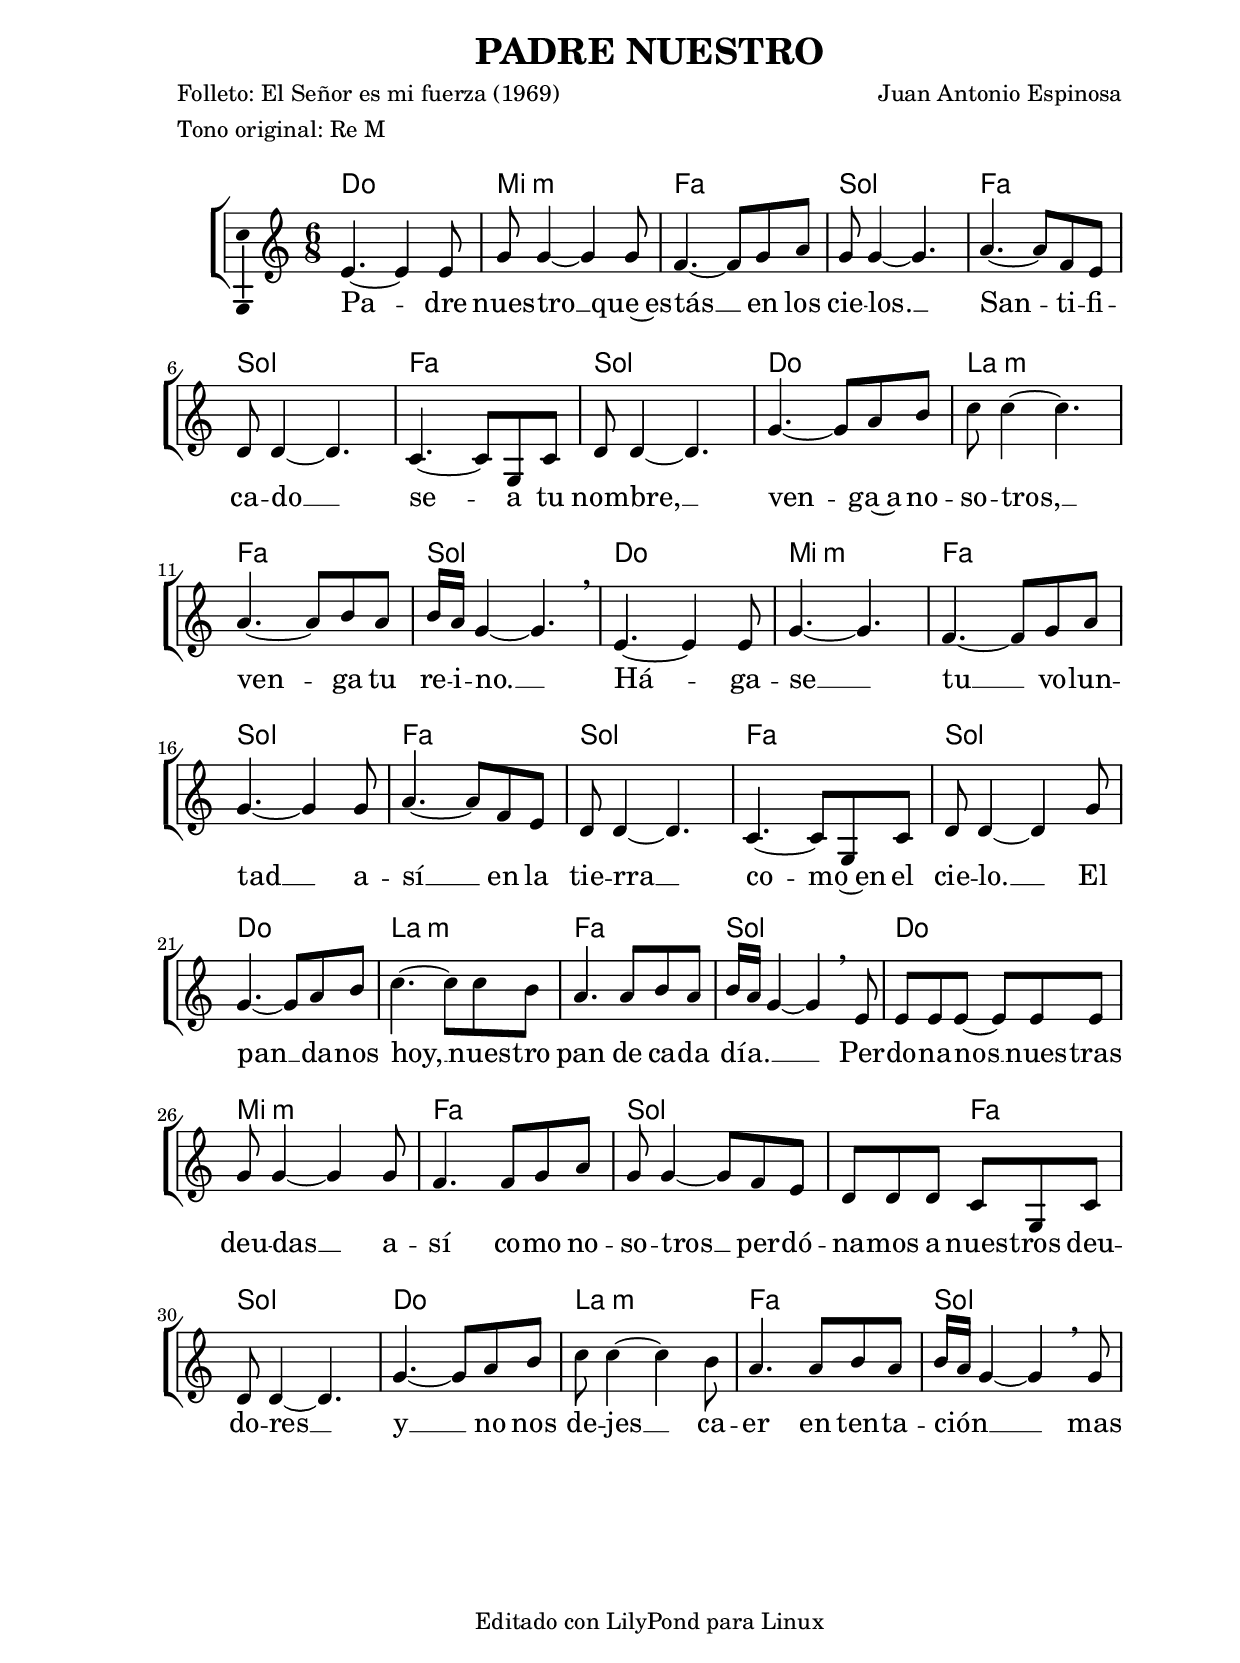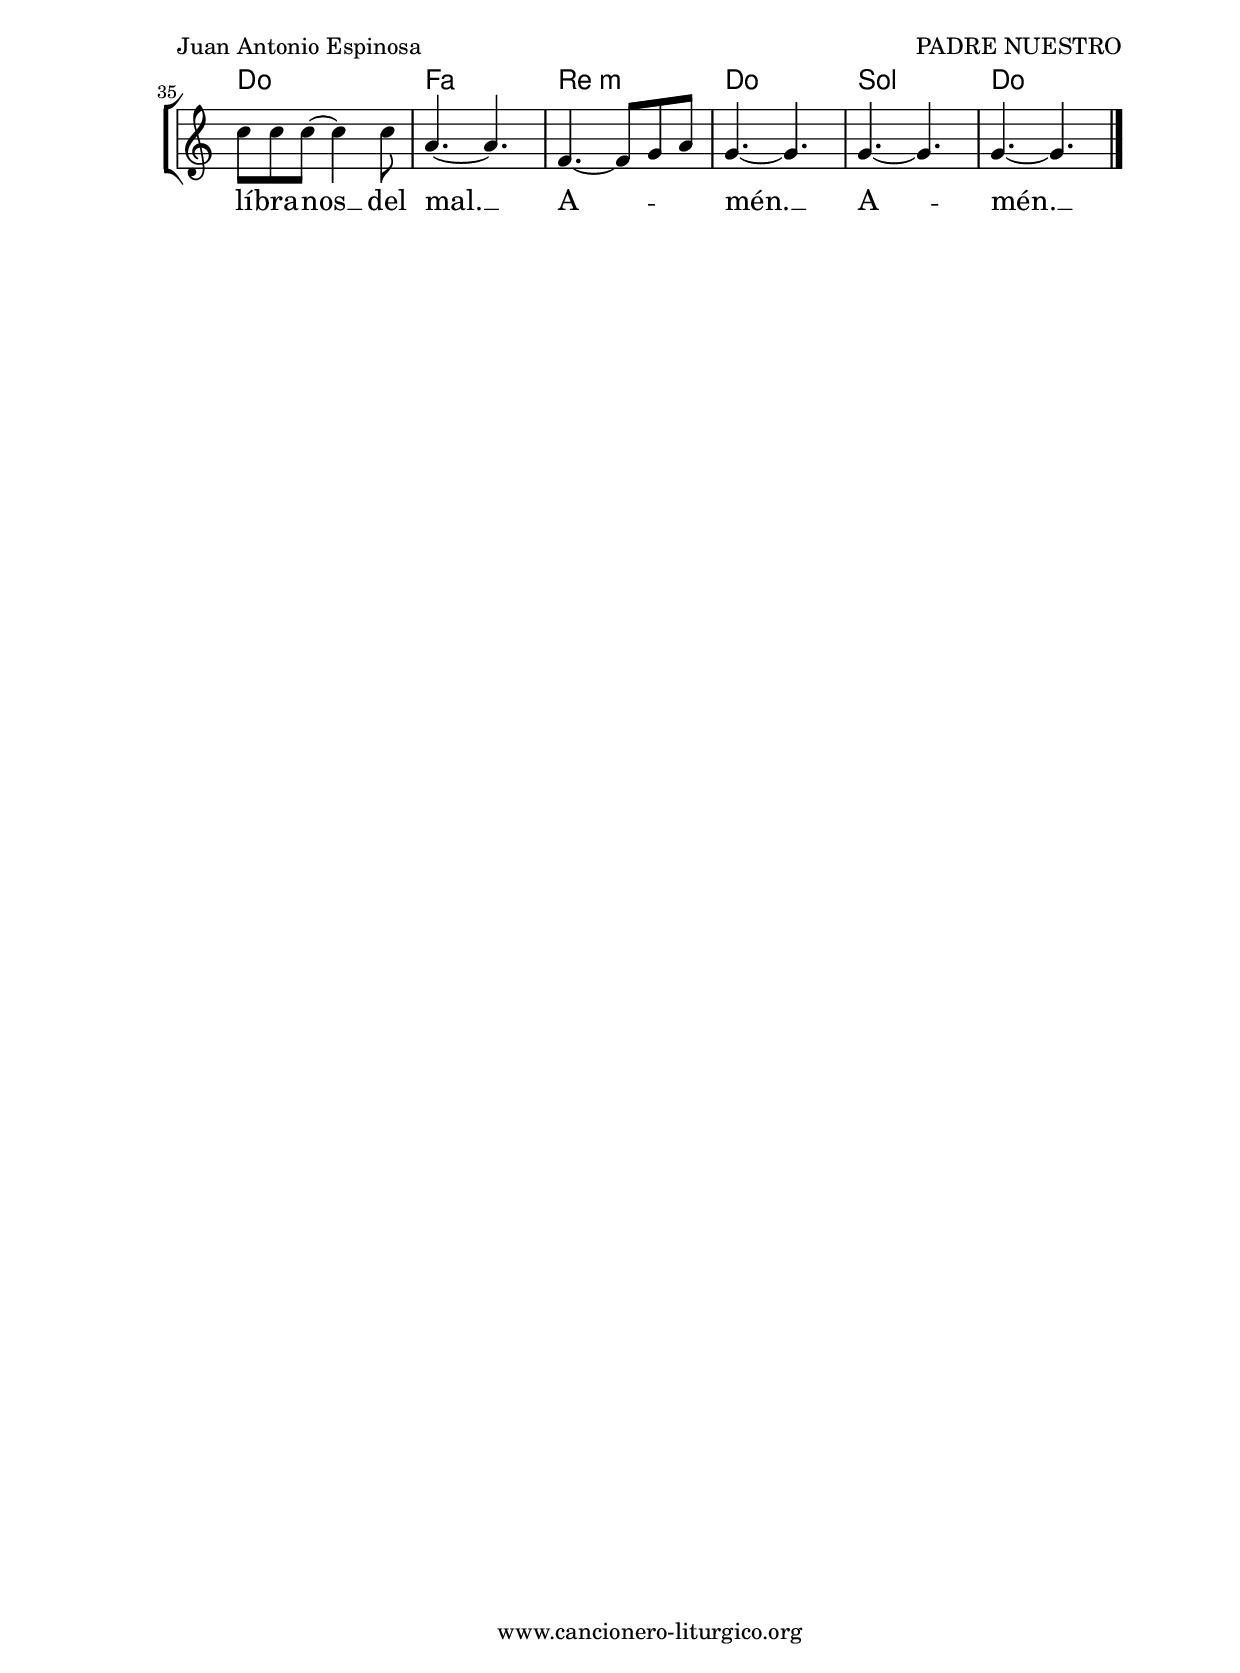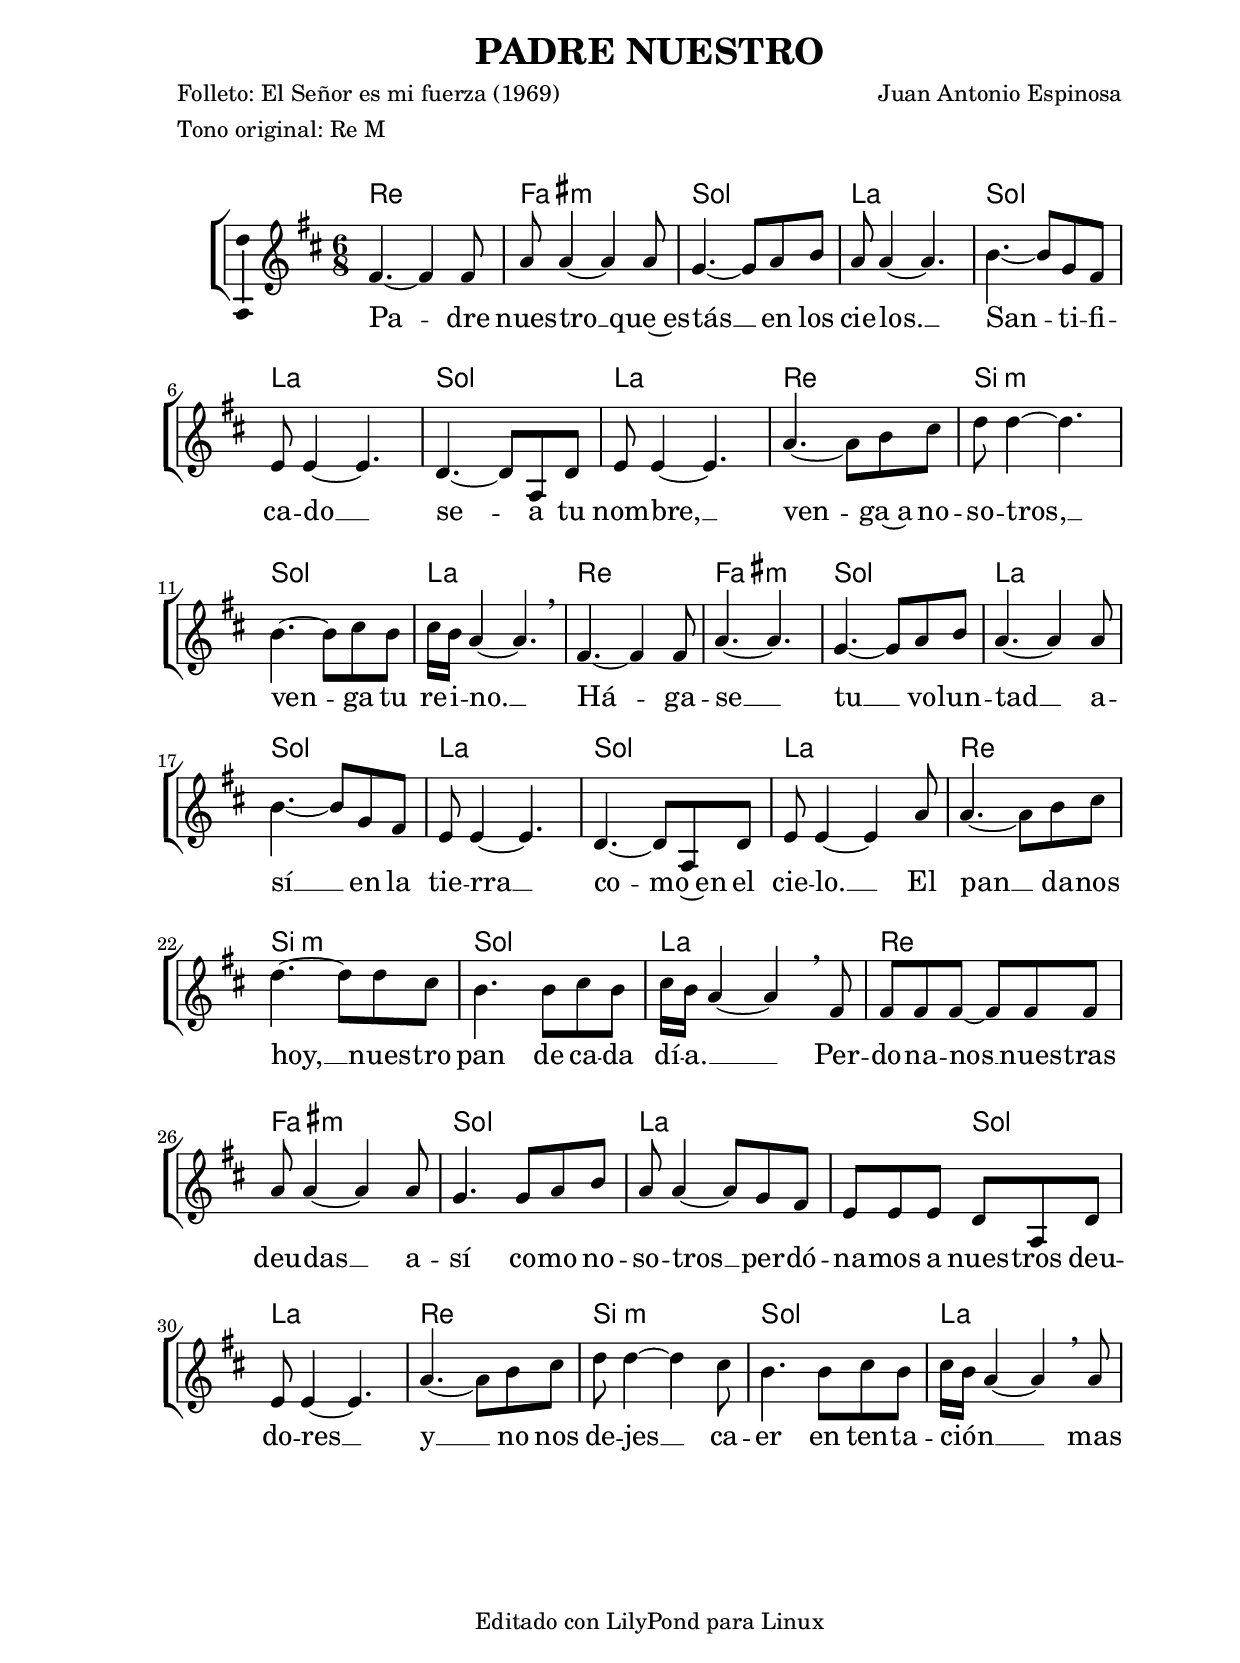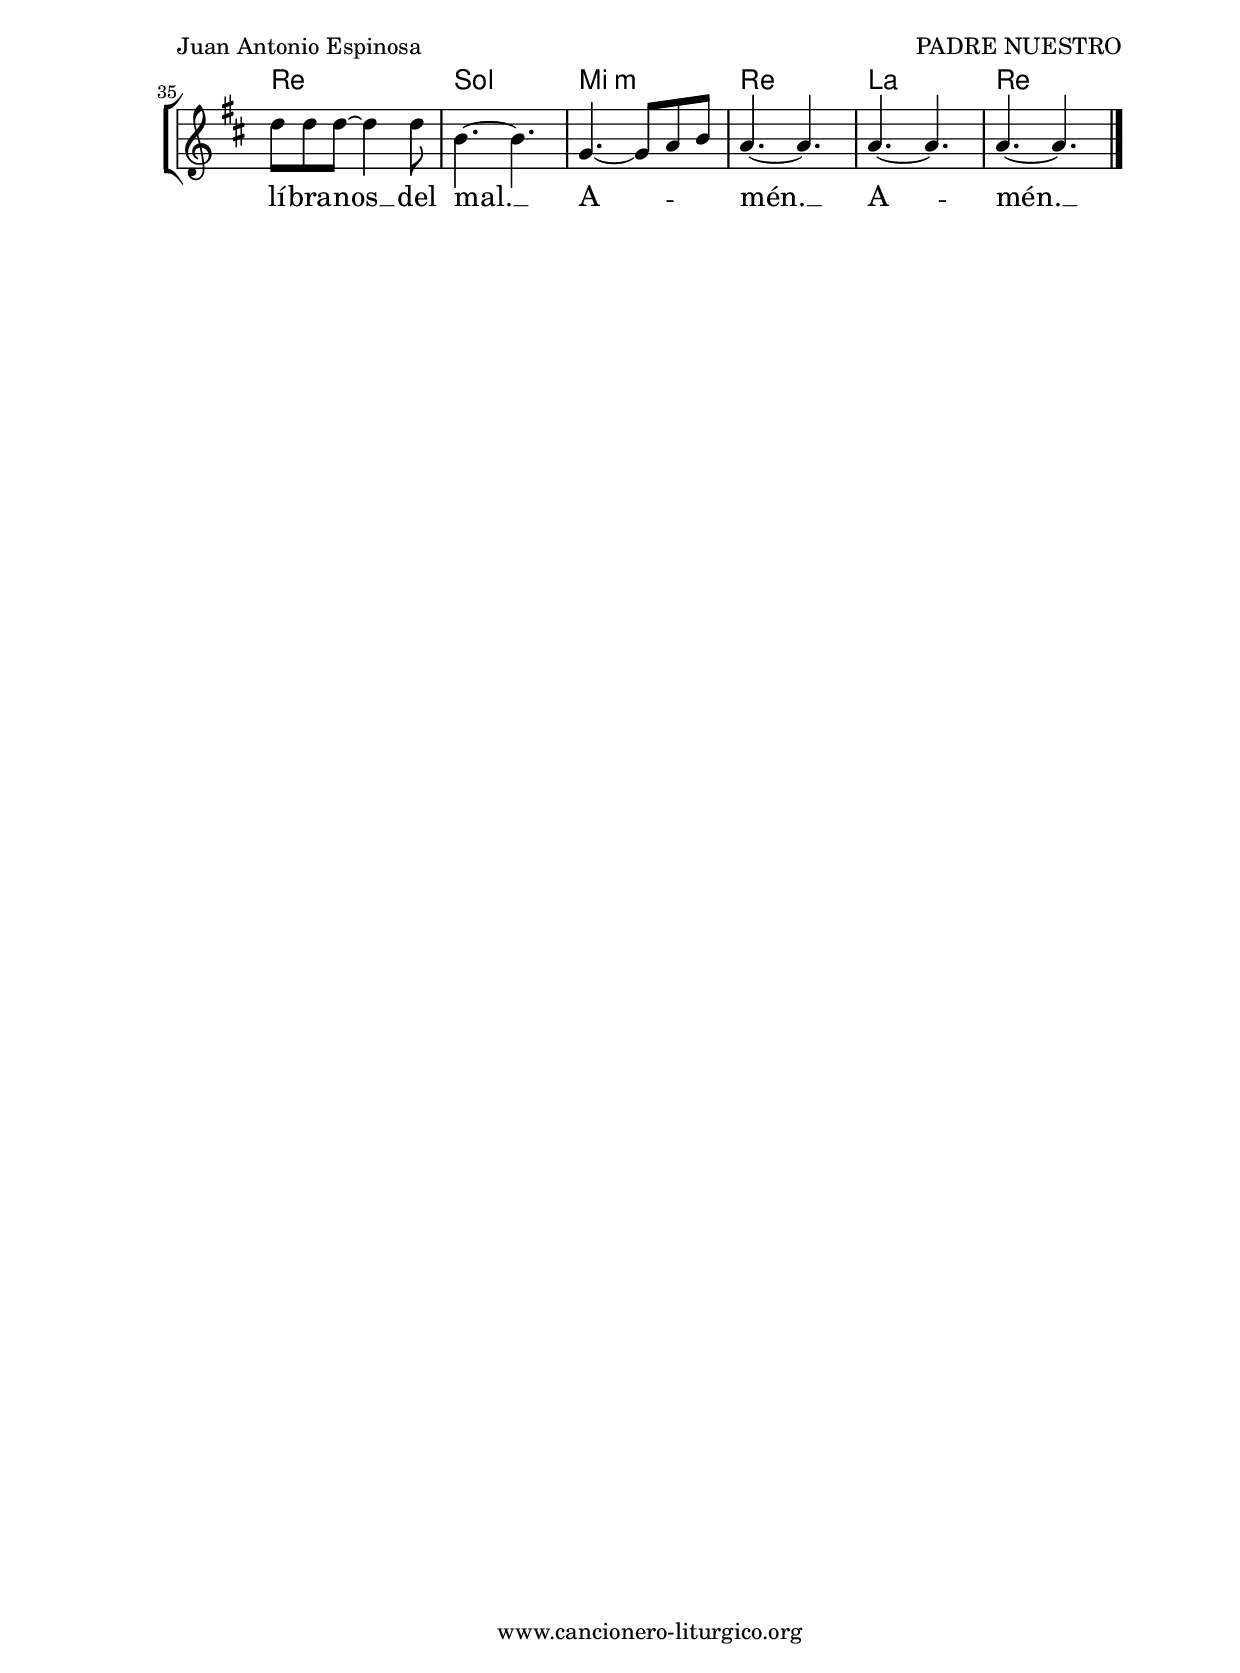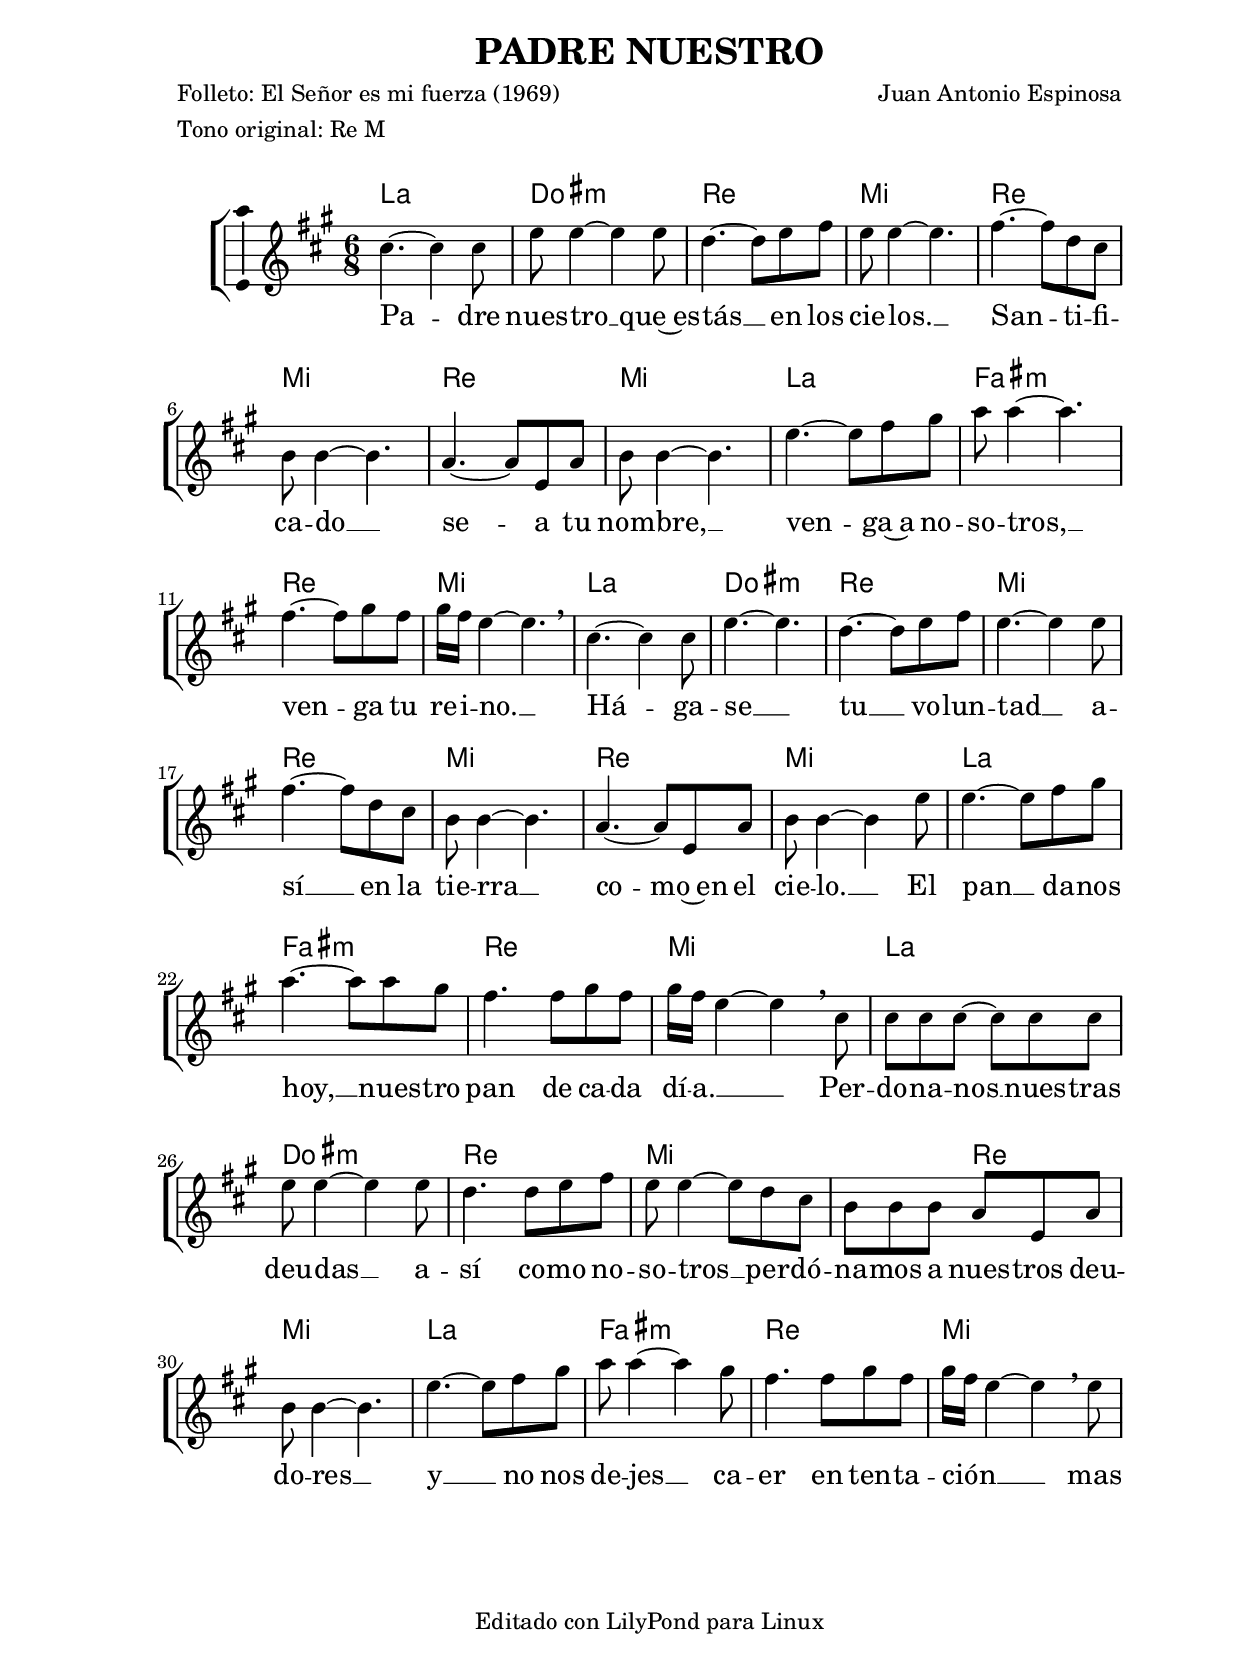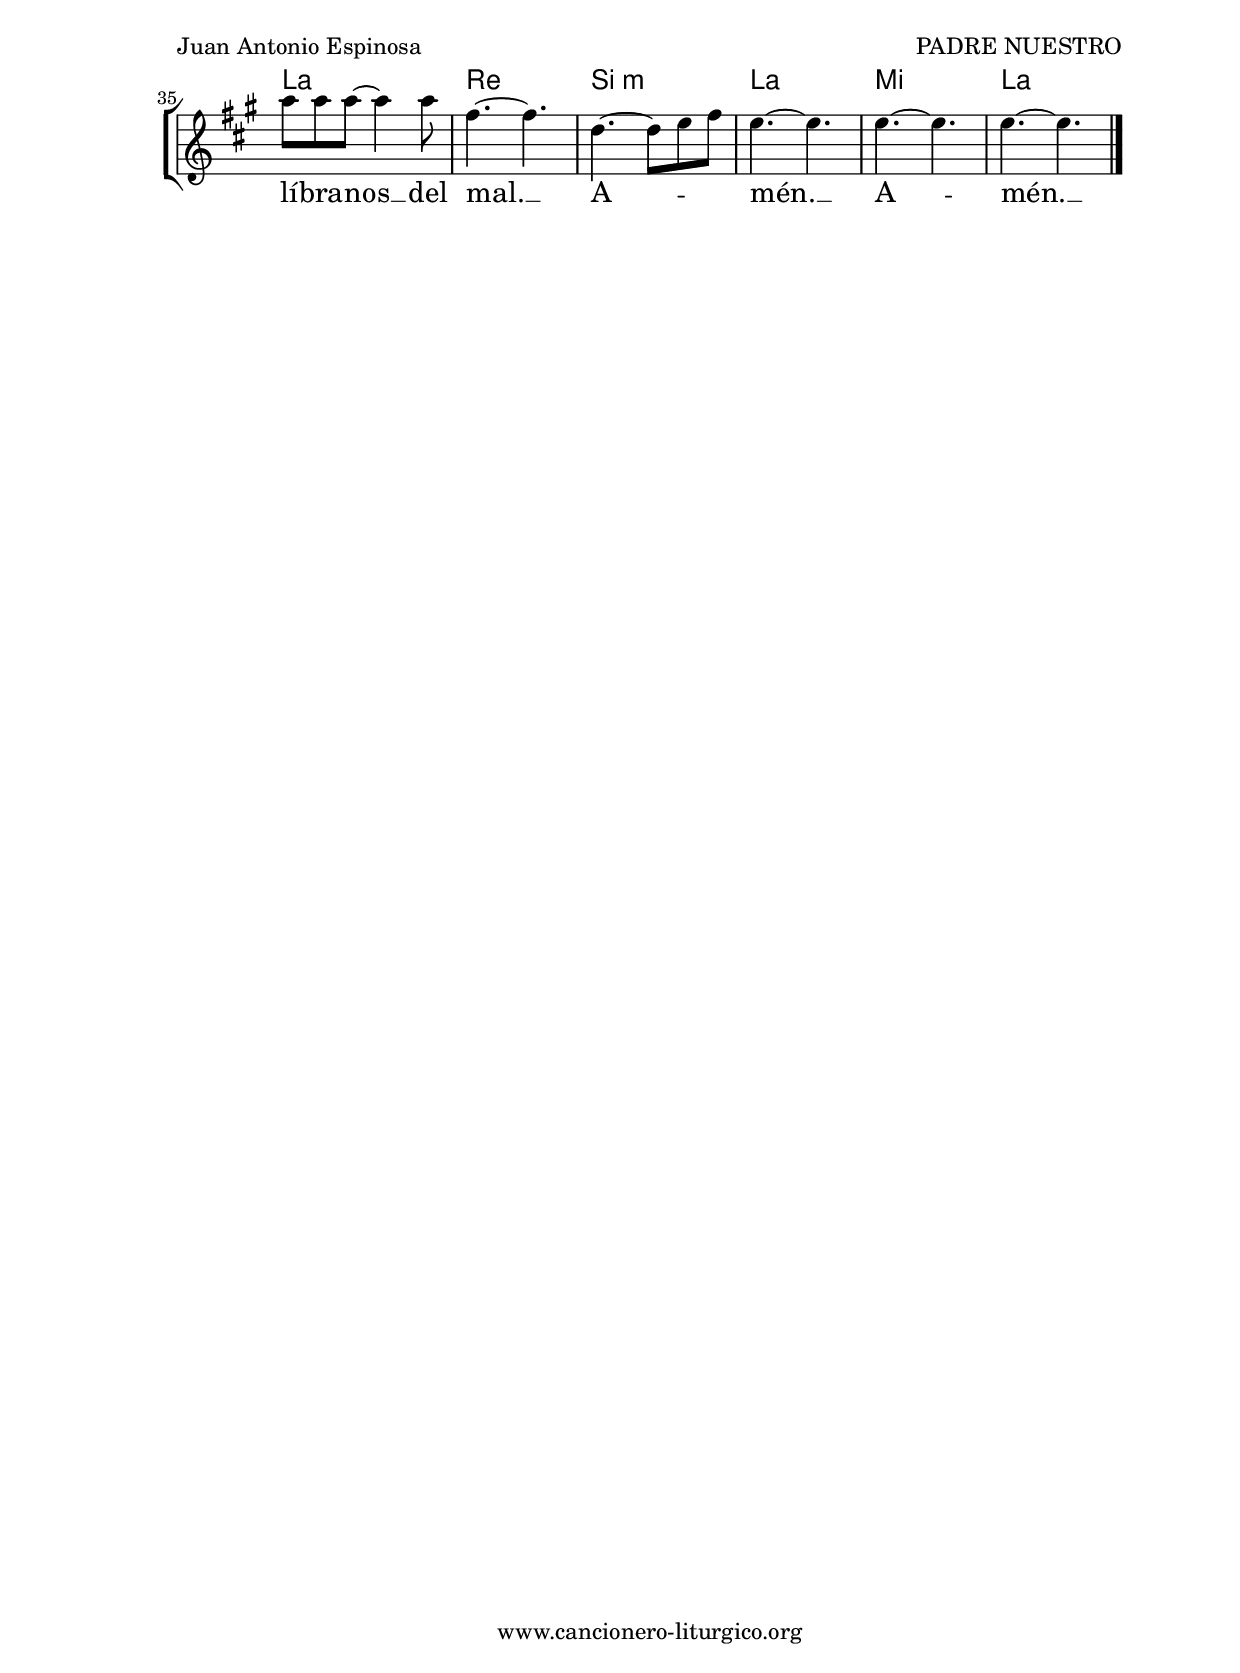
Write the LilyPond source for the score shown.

%
%para convertir .midi en .wav:
%timidity filename.midi -Ow -o finename.wav
%
%
%Para convertir de .wav a .mp3:
%lame -h -m j filename.wav
%
%
%para escuchar el midi:
%timidity nombrefichero.midi
%


%versión de lilypond para la que se ha escrito esta partitura:
\version "2.16.0"

	%Tamaño papel
	#(set-default-paper-size "a4")
	%Tamaño partitura
	#(set-global-staff-size 20)
	%No responde al pulsar sobre una nota
	#(ly:set-option 'point-and-click #f)

%parámetros del encabezamiento:
\header {
	title = "PADRE NUESTRO"
	subtitle = ""
	composer = "Juan Antonio Espinosa"
	poet = "Folleto: El Señor es mi fuerza (1969)"
	meter = "Tono original: Re M"
	arranger = ""
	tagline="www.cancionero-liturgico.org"
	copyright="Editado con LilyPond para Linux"
	}

%parámetros asociados al papel:
\paper  {
	oddHeaderMarkup = \markup {\fill-line { \on-the-fly #not-first-page \fromproperty #'header:title \on-the-fly #not-first-page \fromproperty #'header:composer }}
	evenHeaderMarkup = \markup {\fill-line { \fromproperty #'header:composer \fromproperty #'header:title }}
	#(set-paper-size "a4")
	print-page-number = ##f
	first-page-number = 1
	print-first-page-number = ##f
%	head-separation = 3.0 \cm
	top-margin = 2.0 \cm
	bottom-margin = 0.5\cm
%%%	bottom-margin = -0.5\cm
	left-margin = 3.0 \cm
	line-width = 16.0 \cm 
	indent = 8\mm
	interscoreline = 2.\mm
	between-system-space = 15\mm
%	para que las partituras no llenen la hoja:
	ragged-bottom = ##t
%	idem para la última hoja:
	ragged-last-bottom = ##f
%	para que las partituras llenen el ancho del papel:
	ragged-last = ##f
	after-title-space = 2.5 \cm
%page-count=1
system-count=8

	%Flexible Vertical Spacing
%	markup-markup-spacing =
%	#'((basic-distance . 15) (minimum-distance . 15) (padding . 3))
	markup-system-spacing =
	#'((basic-distance . 15) (minimum-distance . 15) (padding . 3))
	system-system-spacing =
	#'((basic-distance . 15) (minimum-distance . 15) (padding . 3))
	score-system-spacing =
	#'((basic-distance . 15) (minimum-distance . 15) (padding . 5))
%	top-system-spacing = % header
%	#'((basic-distance . 8) (minimum-distance . 0) (padding . 0))
%	top-markup-spacing =
%	#'((basic-distance . 20) (minimum-distance . 20) (padding . 0))
	last-bottom-spacing = % footer
	#'((basic-distance . 5) (minimum-distance . 5) (padding . 0))
%	score-markup-spacing =
%	#'((basic-distance . 16) (minimum-distance . 13) (padding . 0))

	}


%parámetros que afectan a toda la partitura:
global =  {
	%clave de sol (G):
	\clef G
	%armadura:
	\transpose d c
	\key d \major
	\tempo 4=125
	\set Score.tempoHideNote = ##t
	}


acordes = {
	\italianChords
	\chordmode {
	\transpose d c
{

d2. fis:m g a g a g a d b:m g a d fis:m g a g a g a d b:m g a d fis:m g a s4. g4. a2. d b:m g a d g e:m d a d

}
	}
}

melodia = 
	\transpose d c
{
	\relative c'{
	\time 6/8

fis4.~fis4 fis8
a8 a4~a4 a8
g4.~g8 a b
a8 a4~a4.
b4.~b8 g fis
e8 e4~e4.
d4.~d8 a d
e8 e4~e4.
a4.~a8 b cis
d8 d4~d4.
b4.~b8 cis b
cis16 b a4~a4.
\breathe
fis4.~fis4 fis8
a4.~a4.
g4.~g8 a b
a4.~a4 a8
b4.~b8 g fis
e8 e4~e4.
d4.~d8 a d
e8 e4~e

a8
a4.~a8 b cis
d4.~d8 d cis
b4. b8 cis b
cis16 b a4~a4 \breathe fis8
fis8 fis fis~fis fis fis
a8 a4~a4 a8
g4. g8 a b
a8 a4~a8 g fis
e8 e e d a d
e8 e4~e4.
a4.~a8 b cis d8 d4~d cis8
b4. b8 cis b
cis16 b a4~a \breathe a8
d8 d d~d4 d8
b4.~b4.
g4.~g8 a b
a4.~a4.
a4.~a4.
a4.~a4.

\bar "|."

	}
	}


texto = \lyricmode {
Pa -- dre nues -- tro __
que~es -- tás __ en los cie -- los. __
San -- ti -- fi -- ca -- do __ se -- a tu nom -- bre, __
ven -- ga~a no -- so -- tros, __ ven -- ga tu re -- i -- no. __
Há -- ga -- se __ tu __ vo -- lun -- tad __
a -- sí __ en la tie -- rra __
co -- mo~en el cie -- lo. __

El pan __ da -- nos hoy, __
nues -- tro pan de ca -- da dí -- a. __ _
Per -- do -- na -- nos __ nues -- tras deu -- das __
a -- sí co -- mo no -- so -- tros __
per -- dó -- na -- mos a nues -- tros deu -- do -- res __
y __ no nos de -- jes __ ca -- er en ten -- ta -- ción __ _ _
mas lí -- bra -- nos __ del mal. __
A -- _ _ mén. __ A -- mén. __


	}



acordesStaff = \context ChordNames = acordesStaff <<
	\set chordChanges = ##t
	\acordes
	>>


vozStaff = \context Voice = vozStaff
\with {\consists "Ambitus_engraver"}
<<
%	\set Staff.instrumentName = ""
%	\set Staff.shortInstrumentName = ""
%	\set Staff.midiInstrument = #"clarinet"
%	\set Staff.midiInstrument = #"cello"
%	\set Staff.midiInstrument = #"flute"
	\set Staff.midiInstrument = #"electric guitar (jazz)"
%	\set Staff.midiInstrument = #"english horn"
%	\set Staff.midiInstrument = #"violin"
%	\set Staff.midiInstrument = #"glockenspiel"
	\set Staff.midiMinimumVolume = #0.7
	\set Staff.midiMaximumVolume = #0.9
	\global
	\melodia
	>>

textoStaff = \context Lyrics = textoStaff <<
	\lyricsto vozStaff \texto
	>>

\book {
	\score {
		\context ChoirStaff {
			\override StaffGroup.SystemStartBracket #'collapse-height = #1
			\override Score.SystemStartBar #'collapse-height = #1
			<<
			\acordesStaff
			\vozStaff
			\textoStaff
			>>
			}
		\layout {
	    		\context {
				\Lyrics
				\override LyricText #'font-size = #2
				}
	   		 \context {
				\Score
				\override StaffSymbol #'staff-space = #(magstep +3)
				}
			}
		}
	\score {
		\unfoldRepeats
		\context ChoirStaff {
			<<
			\acordesStaff
			\vozStaff
			>>
			}
		\midi {
	  		\context {
	  			\Score
				tempoWholesPerMinute = #(ly:make-moment 70 4)
				}
			}
		}
	}



#(define output-suffix "C")
\book {
	\score {
		\context ChoirStaff {
			\override StaffGroup.SystemStartBracket #'collapse-height = #1
			\override Score.SystemStartBar #'collapse-height = #1
\transpose c d
			<<
			\acordesStaff
			\vozStaff
			\textoStaff
			>>
			}
		\layout {
	    		\context {
				\Lyrics
				\override LyricText #'font-size = #2
				}
	   		 \context {
				\Score
				\override StaffSymbol #'staff-space = #(magstep +3)
				}
			}
		}
	}

#(define output-suffix "S")
\book {
	\score {
		\context ChoirStaff {
			\override StaffGroup.SystemStartBracket #'collapse-height = #1
			\override Score.SystemStartBar #'collapse-height = #1
\transpose c a
			<<
			\acordesStaff
			\vozStaff
			\textoStaff
			>>
			}
		\layout {
	    		\context {
				\Lyrics
				\override LyricText #'font-size = #2
				}
	   		 \context {
				\Score
				\override StaffSymbol #'staff-space = #(magstep +3)
				}
			}
		}
	}


